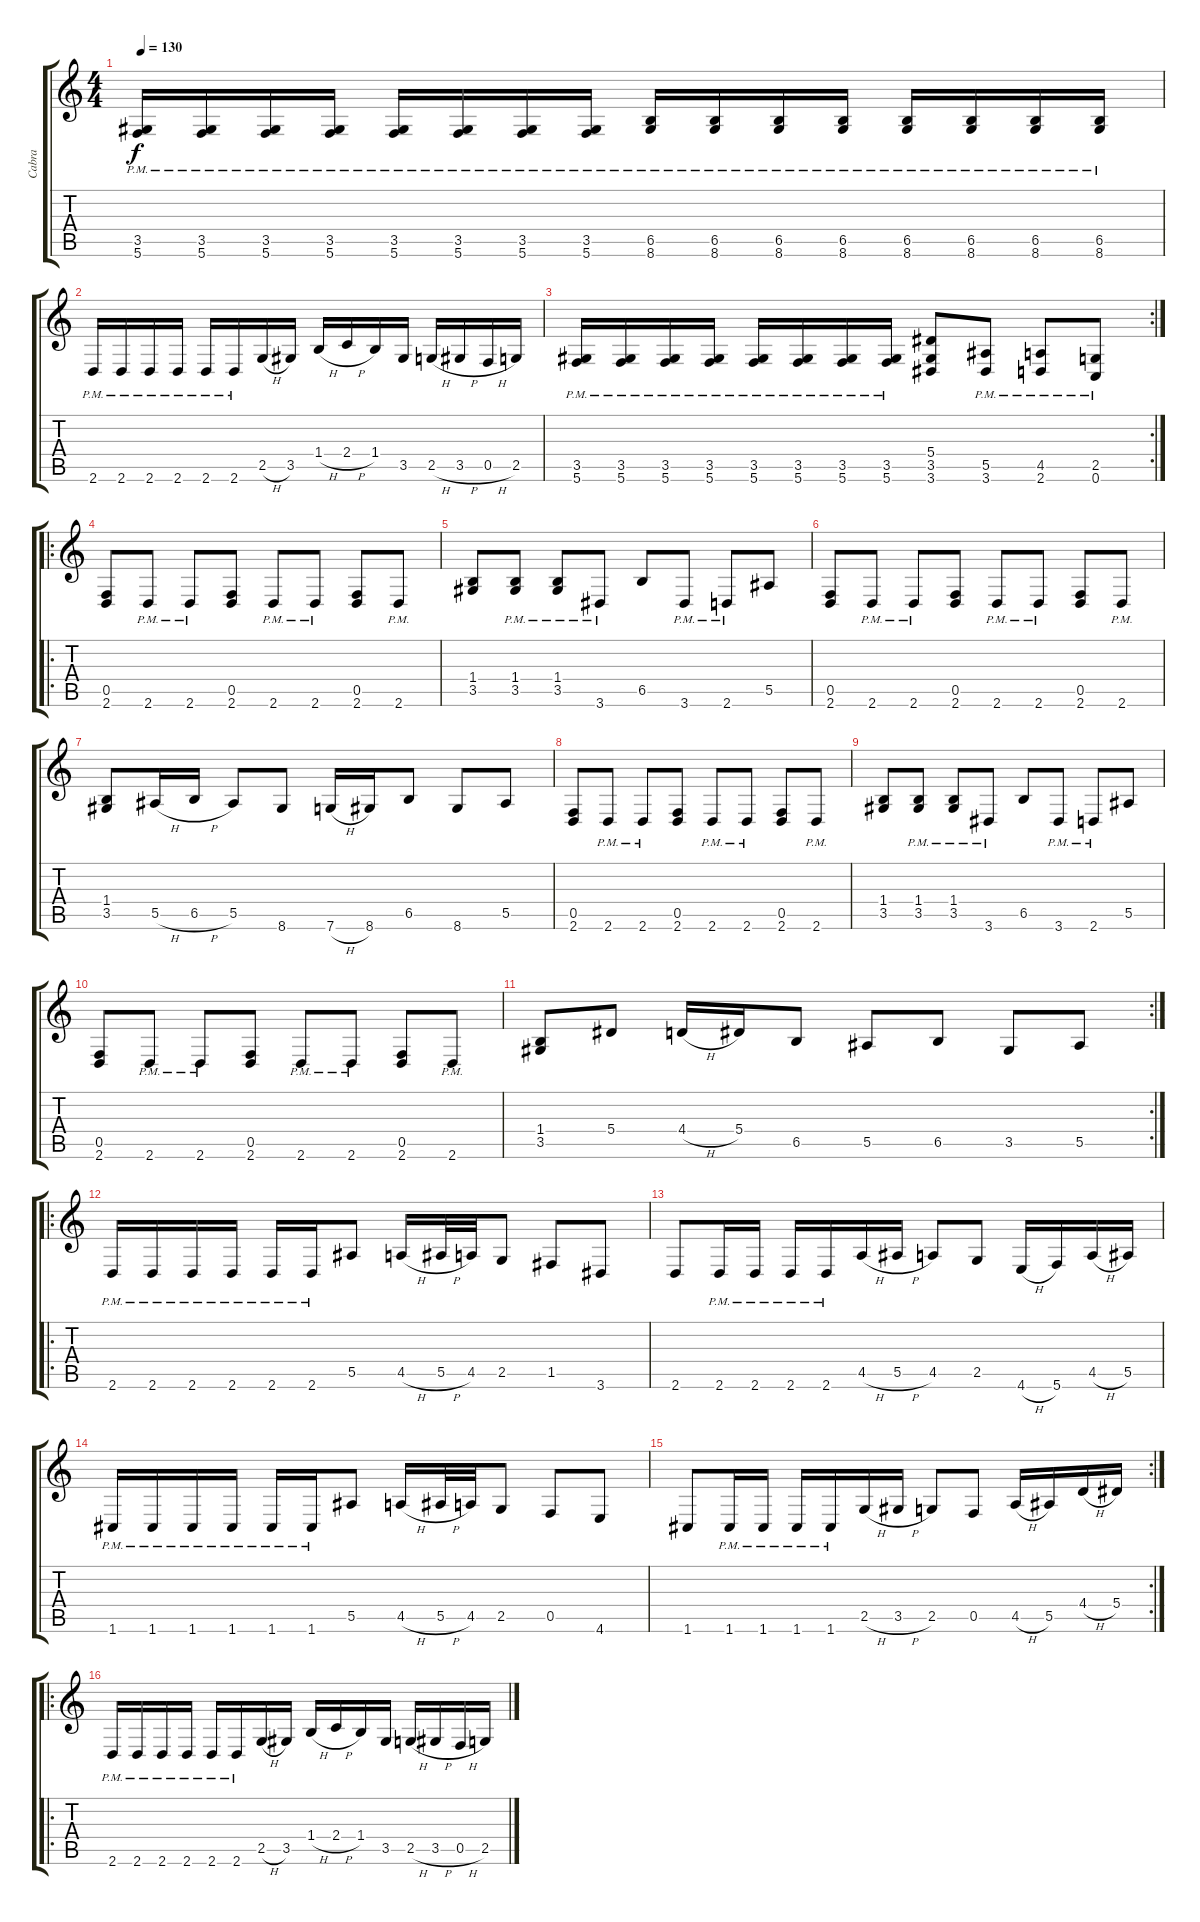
\track ("Cabra" "Cabra") {instrument distortionguitar}
\staff {score tabs}
\tuning (C4 G3 Eb3 Bb2 F2 C2) {hide}
\ts (4 4)
\tempo 130
\clef g2
\ks c
(3.5{pm} 5.6{pm}).16{dy f} (3.5{pm} 5.6{pm}).16 (3.5{pm} 5.6{pm}).16 (3.5{pm} 5.6{pm}).16 (3.5{pm} 5.6{pm}).16 (3.5{pm} 5.6{pm}).16 (3.5{pm} 5.6{pm}).16 (3.5{pm} 5.6{pm}).16 (6.5{pm} 8.6{pm}).16 (6.5{pm} 8.6{pm}).16 (6.5{pm} 8.6{pm}).16 (6.5{pm} 8.6{pm}).16 (6.5{pm} 8.6{pm}).16 (6.5{pm} 8.6{pm}).16 (6.5{pm} 8.6{pm}).16 (6.5{pm} 8.6{pm}).16 |
2.6{pm}.16 2.6{pm}.16 2.6{pm}.16 2.6{pm}.16 2.6{pm}.16 2.6{pm}.16 2.5{h}.16 3.5.16 1.4{h}.16 2.4{h}.16 1.4.16 3.5.16 2.5{h}.16 3.5{h}.16 0.5{h}.16 2.5.16 |
\rc 2
(3.5{pm} 5.6{pm}).16 (3.5{pm} 5.6{pm}).16 (3.5{pm} 5.6{pm}).16 (3.5{pm} 5.6{pm}).16 (3.5{pm} 5.6{pm}).16 (3.5{pm} 5.6{pm}).16 (3.5{pm} 5.6{pm}).16 (3.5{pm} 5.6{pm}).16 (5.4 3.5 3.6).8 (5.5{pm} 3.6{pm}).8 (4.5{pm} 2.6{pm}).8 (2.5{pm} 0.6{pm}).8 |
\ro
(0.5 2.6).8 2.6{pm}.8 2.6{pm}.8 (0.5 2.6).8 2.6{pm}.8 2.6{pm}.8 (0.5 2.6).8 2.6{pm}.8 |
(1.4 3.5).8 (1.4{pm} 3.5{pm}).8 (1.4{pm} 3.5{pm}).8 3.6{pm}.8 6.5.8 3.6{pm}.8 2.6{pm}.8 5.5.8 |
(0.5 2.6).8 2.6{pm}.8 2.6{pm}.8 (0.5 2.6).8 2.6{pm}.8 2.6{pm}.8 (0.5 2.6).8 2.6{pm}.8 |
(1.4 3.5).8 5.5{h}.16 6.5{h}.16 5.5.8 8.6.8 7.6{h}.16 8.6.16 6.5.8 8.6.8 5.5.8 |
(0.5 2.6).8 2.6{pm}.8 2.6{pm}.8 (0.5 2.6).8 2.6{pm}.8 2.6{pm}.8 (0.5 2.6).8 2.6{pm}.8 |
(1.4 3.5).8 (1.4{pm} 3.5{pm}).8 (1.4{pm} 3.5{pm}).8 3.6{pm}.8 6.5.8 3.6{pm}.8 2.6{pm}.8 5.5.8 |
(0.5 2.6).8 2.6{pm}.8 2.6{pm}.8 (0.5 2.6).8 2.6{pm}.8 2.6{pm}.8 (0.5 2.6).8 2.6{pm}.8 |
\rc 2
(1.4 3.5).8 5.4.8 4.4{h}.16 5.4.16 6.5.8 5.5.8 6.5.8 3.5.8 5.5.8 |
\ro
2.6{pm}.16 2.6{pm}.16 2.6{pm}.16 2.6{pm}.16 2.6{pm}.16 2.6{pm}.16 5.5.8 4.5{h}.16 5.5{h}.32 4.5.32 2.5.8 1.5.8 3.6.8 |
2.6.8 2.6{pm}.16 2.6{pm}.16 2.6{pm}.16 2.6{pm}.16 4.5{h}.16 5.5{h}.16 4.5.8 2.5.8 4.6{h}.16 5.6.16 4.5{h}.16 5.5.16 |
1.6{pm}.16 1.6{pm}.16 1.6{pm}.16 1.6{pm}.16 1.6{pm}.16 1.6{pm}.16 5.5.8 4.5{h}.16 5.5{h}.32 4.5.32 2.5.8 0.5.8 4.6.8 |
\rc 2
1.6.8 1.6{pm}.16 1.6{pm}.16 1.6{pm}.16 1.6{pm}.16 2.5{h}.16 3.5{h}.16 2.5.8 0.5.8 4.5{h}.16 5.5.16 4.4{h}.16 5.4.16 |
\ro
2.6{pm}.16 2.6{pm}.16 2.6{pm}.16 2.6{pm}.16 2.6{pm}.16 2.6{pm}.16 2.5{h}.16 3.5.16 1.4{h}.16 2.4{h}.16 1.4.16 3.5.16 2.5{h}.16 3.5{h}.16 0.5{h}.16 2.5.16
